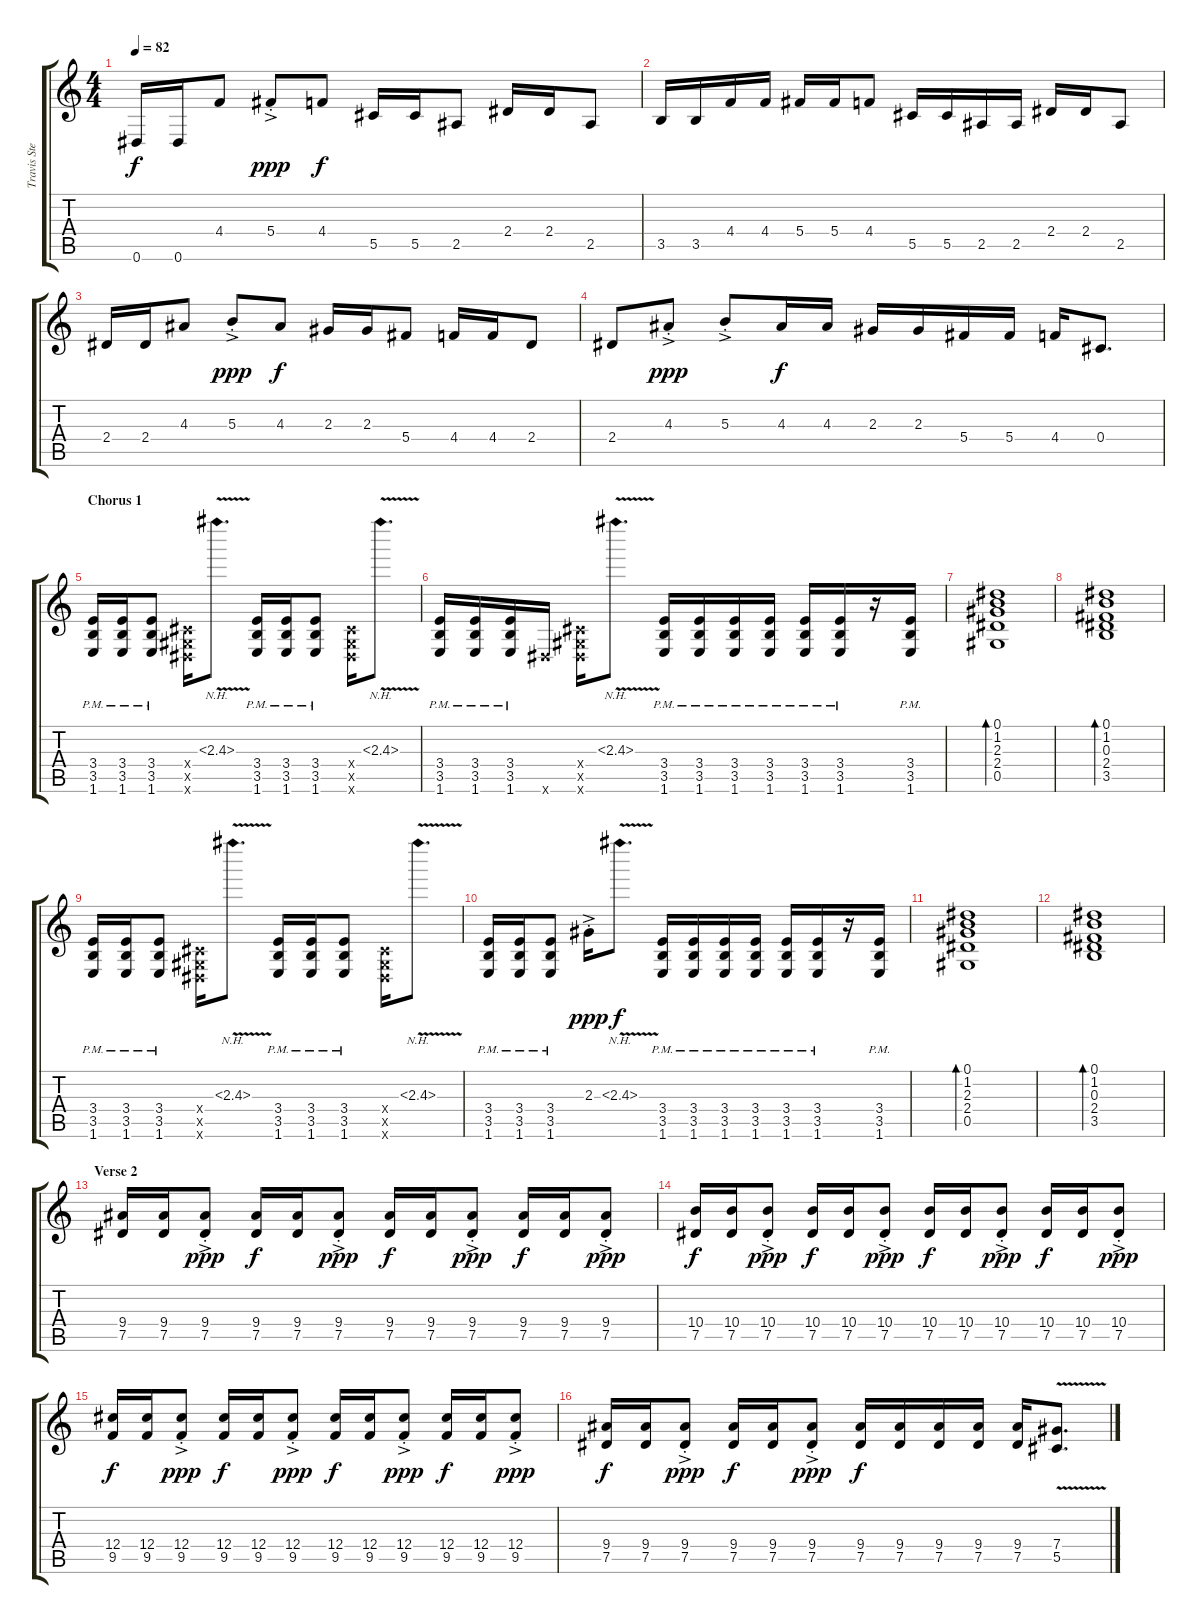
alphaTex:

\track ("Travis Stever (Lead)" "Travis Ste") {instrument overdrivenguitar}
\staff {score tabs}
\tuning (Eb4 Bb3 Gb3 Db3 Ab2 Eb2) {hide}
\ts (4 4)
\tempo 82
\clef g2
\ks c
0.6.16{dy f} 0.6.16 4.4.8 5.4{ac st}.8{dy ppp} 4.4.8{dy f} 5.5.16 5.5.16 2.5.8 2.4.16 2.4.16 2.5.8 |
3.5.16 3.5.16 4.4.16 4.4.16 5.4.16 5.4.16 4.4.8 5.5.16 5.5.16 2.5.16 2.5.16 2.4.16 2.4.16 2.5.8 |
2.4.16 2.4.16 4.3.8 5.3{ac st}.8{dy ppp} 4.3.8{dy f} 2.3.16 2.3.16 5.4.8 4.4.16 4.4.16 2.4.8 |
2.4.8 4.3{ac st}.8{dy ppp} 5.3{ac st}.8 4.3.16{dy f} 4.3.16 2.3.16 2.3.16 5.4.16 5.4.16 4.4.16 0.4.8{d} |
\section ("" "Chorus 1")
(3.4{pm} 3.5{pm} 1.6{pm}).16 (3.4{pm} 3.5{pm} 1.6{pm}).16 (3.4{pm} 3.5{pm} 1.6{pm}).8 (0.4{x} 0.5{x} 0.6{x}).16 2.3{nh v}.8{d} (3.4{pm} 3.5{pm} 1.6{pm}).16 (3.4{pm} 3.5{pm} 1.6{pm}).16 (3.4{pm} 3.5{pm} 1.6{pm}).8 (0.4{x} 0.5{x} 0.6{x}).16 2.3{nh v}.8{d} |
(3.4{pm} 3.5{pm} 1.6{pm}).16 (3.4{pm} 3.5{pm} 1.6{pm}).16 (3.4{pm} 3.5{pm} 1.6{pm}).16 0.6{x}.16 (0.4{x} 0.5{x} 0.6{x}).16 2.3{nh v}.8{d} (3.4{pm} 3.5{pm} 1.6{pm}).16 (3.4{pm} 3.5{pm} 1.6{pm}).16 (3.4{pm} 3.5{pm} 1.6{pm}).16 (3.4{pm} 3.5{pm} 1.6{pm}).16 (3.4{pm} 3.5{pm} 1.6{pm}).16 (3.4{pm} 3.5{pm} 1.6{pm}).16 r.16 (3.4{pm} 3.5{pm} 1.6{pm}).16 |
(0.1 1.2 2.3 2.4 0.5).1{bd 120} |
(0.1 1.2 0.3 2.4 3.5).1{bd 120} |
(3.4{pm} 3.5{pm} 1.6{pm}).16 (3.4{pm} 3.5{pm} 1.6{pm}).16 (3.4{pm} 3.5{pm} 1.6{pm}).8 (0.4{x} 0.5{x} 0.6{x}).16 2.3{nh v}.8{d} (3.4{pm} 3.5{pm} 1.6{pm}).16 (3.4{pm} 3.5{pm} 1.6{pm}).16 (3.4{pm} 3.5{pm} 1.6{pm}).8 (0.4{x} 0.5{x} 0.6{x}).16 2.3{nh v}.8{d} |
(3.4{pm} 3.5{pm} 1.6{pm}).16 (3.4{pm} 3.5{pm} 1.6{pm}).16 (3.4{pm} 3.5{pm} 1.6{pm}).8 2.3{ac st}.16{dy ppp} 2.3{nh v}.8{d dy f} (3.4{pm} 3.5{pm} 1.6{pm}).16 (3.4{pm} 3.5{pm} 1.6{pm}).16 (3.4{pm} 3.5{pm} 1.6{pm}).16 (3.4{pm} 3.5{pm} 1.6{pm}).16 (3.4{pm} 3.5{pm} 1.6{pm}).16 (3.4{pm} 3.5{pm} 1.6{pm}).16 r.16 (3.4{pm} 3.5{pm} 1.6{pm}).16 |
(0.1 1.2 2.3 2.4 0.5).1{bd 120} |
(0.1 1.2 0.3 2.4 3.5).1{bd 120} |
\section ("" "Verse 2")
(9.4 7.5).16 (9.4 7.5).16 (9.4{ac st} 7.5{ac st}).8{dy ppp} (9.4 7.5).16{dy f} (9.4 7.5).16 (9.4{ac st} 7.5{ac st}).8{dy ppp} (9.4 7.5).16{dy f} (9.4 7.5).16 (9.4{ac st} 7.5{ac st}).8{dy ppp} (9.4 7.5).16{dy f} (9.4 7.5).16 (9.4{ac st} 7.5{ac st}).8{dy ppp} |
(10.4 7.5).16{dy f} (10.4 7.5).16 (10.4{ac st} 7.5{ac st}).8{dy ppp} (10.4 7.5).16{dy f} (10.4 7.5).16 (10.4{ac st} 7.5{ac st}).8{dy ppp} (10.4 7.5).16{dy f} (10.4 7.5).16 (10.4{ac st} 7.5{ac st}).8{dy ppp} (10.4 7.5).16{dy f} (10.4 7.5).16 (10.4{ac st} 7.5{ac st}).8{dy ppp} |
(12.4 9.5).16{dy f} (12.4 9.5).16 (12.4{ac st} 9.5{ac st}).8{dy ppp} (12.4 9.5).16{dy f} (12.4 9.5).16 (12.4{ac st} 9.5{ac st}).8{dy ppp} (12.4 9.5).16{dy f} (12.4 9.5).16 (12.4{ac st} 9.5{ac st}).8{dy ppp} (12.4 9.5).16{dy f} (12.4 9.5).16 (12.4{ac st} 9.5{ac st}).8{dy ppp} |
(9.4 7.5).16{dy f} (9.4 7.5).16 (9.4{ac st} 7.5{ac st}).8{dy ppp} (9.4 7.5).16{dy f} (9.4 7.5).16 (9.4{ac st} 7.5{ac st}).8{dy ppp} (9.4 7.5).16{dy f} (9.4 7.5).16 (9.4 7.5).16 (9.4 7.5).16 (9.4 7.5).16 (7.4{v} 5.5{v}).8{d}
